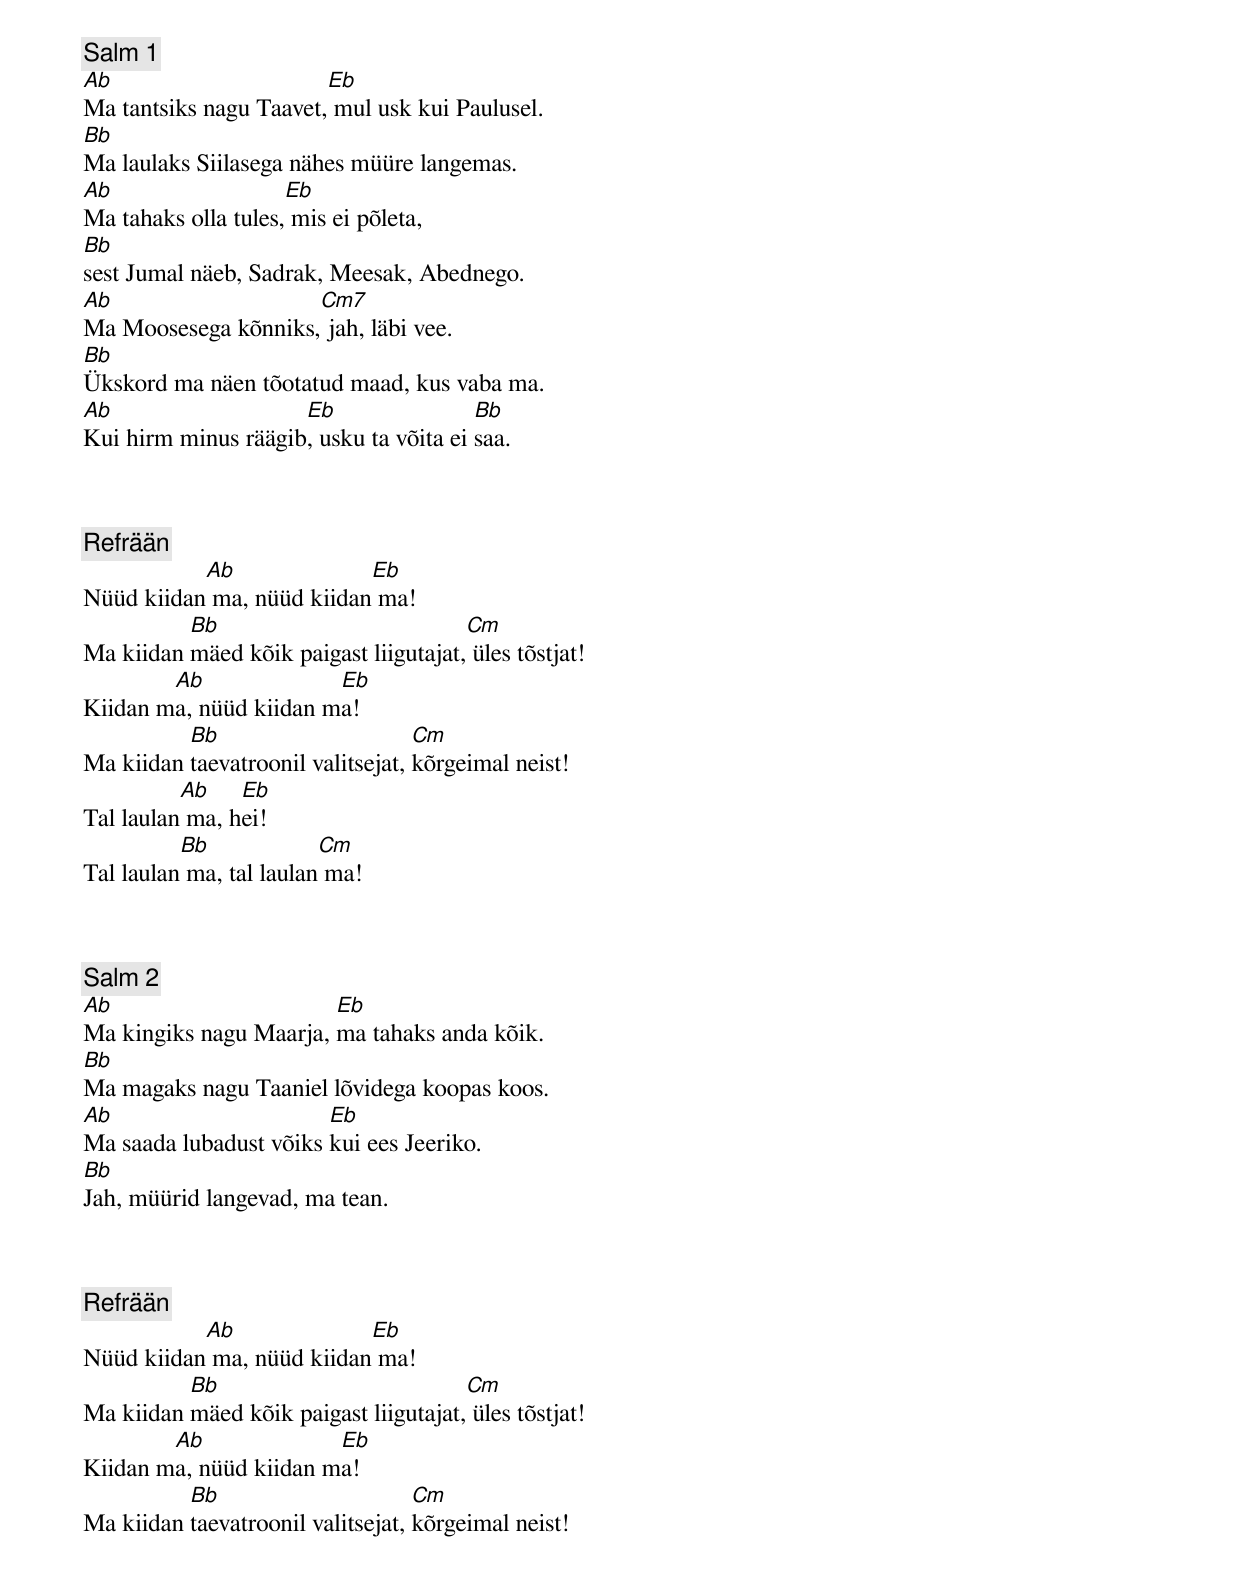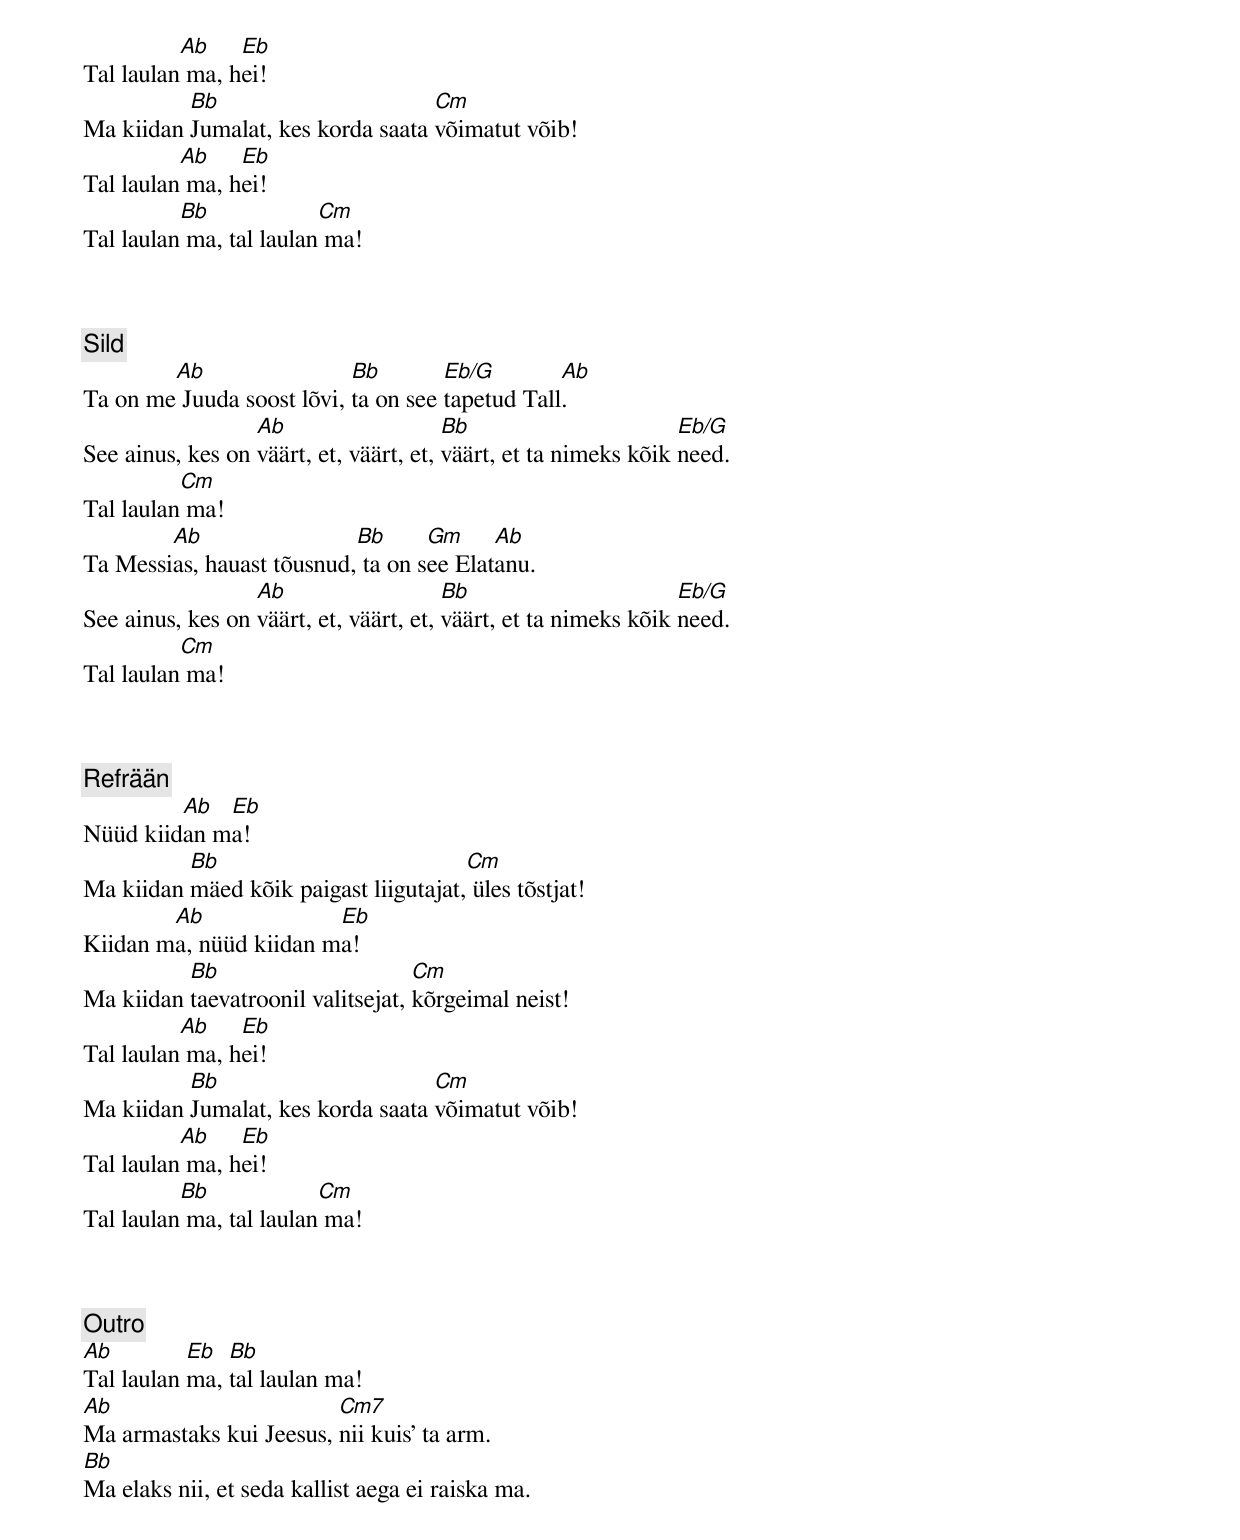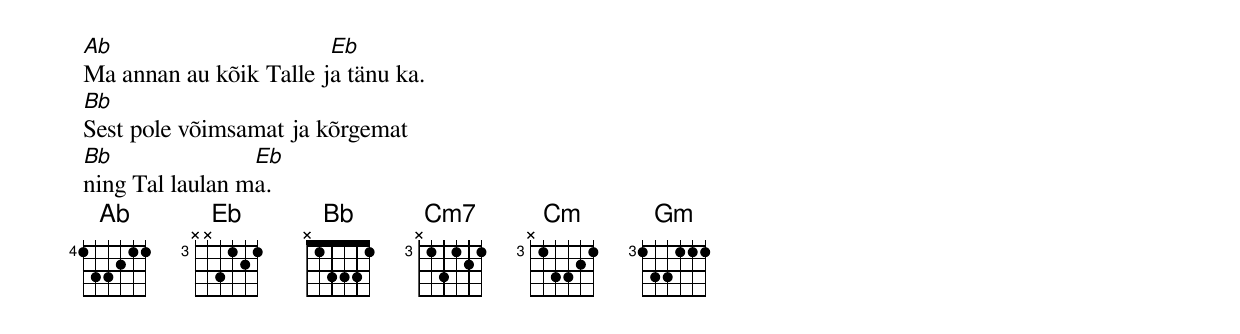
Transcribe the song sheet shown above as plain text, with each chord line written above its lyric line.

[Salm 1]
Ab                      Eb
Ma tantsiks nagu Taavet, mul usk kui Paulusel.
Bb
Ma laulaks Siilasega nähes müüre langemas.
Ab                   Eb
Ma tahaks olla tules, mis ei põleta,
Bb
sest Jumal näeb, Sadrak, Meesak, Abednego.
Ab                   Cm7
Ma Moosesega kõnniks, jah, läbi vee.
Bb
Ükskord ma näen tõotatud maad, kus vaba ma.
Ab                   Eb                 Bb
Kui hirm minus räägib, usku ta võita ei saa.



[Refrään]
           Ab              Eb
Nüüd kiidan ma, nüüd kiidan ma!
          Bb                           Cm
Ma kiidan mäed kõik paigast liigutajat, üles tõstjat!
        Ab              Eb
Kiidan ma, nüüd kiidan ma!
          Bb                       Cm
Ma kiidan taevatroonil valitsejat, kõrgeimal neist!
          Ab    Eb
Tal laulan ma, hei!
          Bb             Cm
Tal laulan ma, tal laulan ma!



[Salm 2]
Ab                      Eb
Ma kingiks nagu Maarja, ma tahaks anda kõik.
Bb
Ma magaks nagu Taaniel lõvidega koopas koos.
Ab                      Eb
Ma saada lubadust võiks kui ees Jeeriko.
Bb
Jah, müürid langevad, ma tean.



[Refrään]
           Ab              Eb
Nüüd kiidan ma, nüüd kiidan ma!
          Bb                           Cm
Ma kiidan mäed kõik paigast liigutajat, üles tõstjat!
        Ab              Eb
Kiidan ma, nüüd kiidan ma!
          Bb                       Cm
Ma kiidan taevatroonil valitsejat, kõrgeimal neist!
          Ab    Eb
Tal laulan ma, hei!
          Bb                       Cm
Ma kiidan Jumalat, kes korda saata võimatut võib!
          Ab    Eb
Tal laulan ma, hei!
          Bb             Cm
Tal laulan ma, tal laulan ma!



[Sild]
        Ab                 Bb        Eb/G        Ab
Ta on me Juuda soost lõvi, ta on see tapetud Tall.
                  Ab                    Bb                       Eb/G
See ainus, kes on väärt, et, väärt, et, väärt, et ta nimeks kõik need.
          Cm
Tal laulan ma!
        Ab                 Bb      Gm     Ab
Ta Messias, hauast tõusnud, ta on see Elatanu.
                  Ab                    Bb                       Eb/G
See ainus, kes on väärt, et, väärt, et, väärt, et ta nimeks kõik need.
          Cm
Tal laulan ma!



[Refrään]
         Ab  Eb
Nüüd kiidan ma!
          Bb                           Cm
Ma kiidan mäed kõik paigast liigutajat, üles tõstjat!
        Ab              Eb
Kiidan ma, nüüd kiidan ma!
          Bb                       Cm
Ma kiidan taevatroonil valitsejat, kõrgeimal neist!
          Ab    Eb
Tal laulan ma, hei!
          Bb                       Cm
Ma kiidan Jumalat, kes korda saata võimatut võib!
          Ab    Eb
Tal laulan ma, hei!
          Bb             Cm
Tal laulan ma, tal laulan ma!



[Outro]
Ab         Eb  Bb
Tal laulan ma, tal laulan ma!
Ab                       Cm7
Ma armastaks kui Jeesus, nii kuis' ta arm.
Bb
Ma elaks nii, et seda kallist aega ei raiska ma.
Ab                      Eb
Ma annan au kõik Talle ja tänu ka.
Bb
Sest pole võimsamat ja kõrgemat
Bb               Eb
ning Tal laulan ma.
